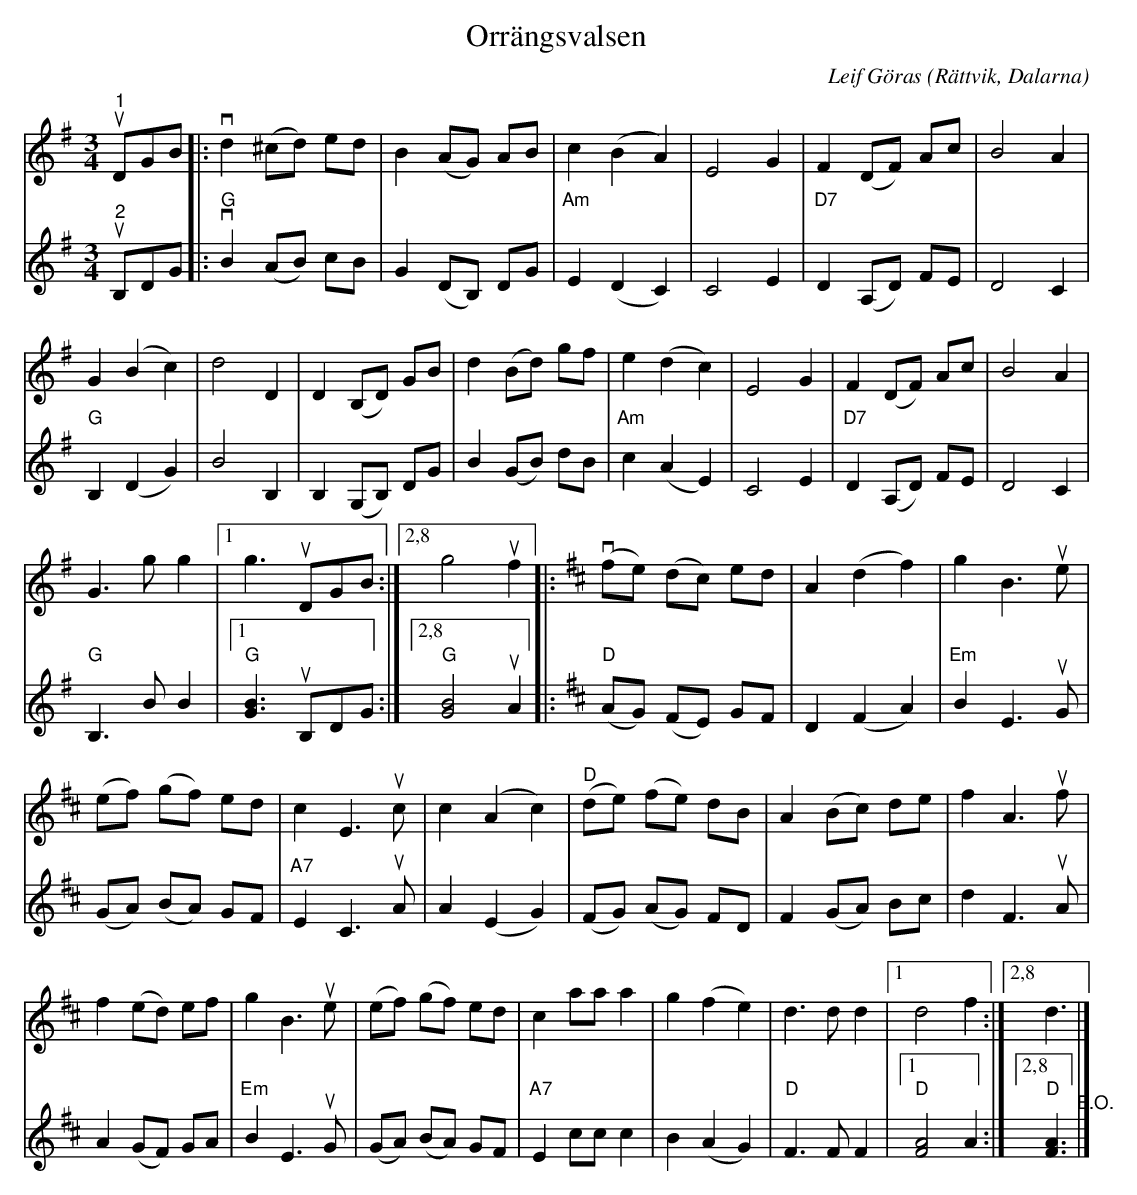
X:1
T:Orrängsvalsen
C:Leif Göras
O:Rättvik, Dalarna
L:1/8
M:3/4
K:G
V:1
"^1"u DGB |:v d2 (^cd) ed | B2 (AG) AB | c2 (B2 A2) | E4 G2 | F2 (DF) Ac | B4 A2 |
G2 (B2 c2) | d4 D2 | D2 (B,D) GB | d2 (Bd) gf | e2 (d2 c2) | E4 G2 | F2 (DF) Ac | B4 A2 |
G3 g g2 |1 g3u DGB :|2,8 g4u f2 |:[K:D]v (fe) (dc) ed | A2 (d2 f2) | g2 B3u e |
(ef) (gf) ed | c2 E3u c | c2 (A2 c2) |"D" (de) (fe) dB | A2 (Bc) de | f2 A3u f |
f2 (ed) ef | g2 B3u e | (ef) (gf) ed | c2 aa a2 | g2 (f2 e2) | d3 d d2 |1 d4 f2 :|2,8 d3 |]
V:2
"^2"u B,DG |:"G"v B2 (AB) cB | G2 (DB,) DG |"Am" E2 (D2 C2) | C4 E2 |"D7" D2 (A,D) FE |
D4 C2 |"G" B,2 (D2 G2) | B4 B,2 | B,2 (G,B,) DG | B2 (GB) dB |"Am" c2 (A2 E2) | C4 E2 |
"D7" D2 (A,D) FE | D4 C2 |"G" B,3 B B2 |1"G" [GB]3u B,DG :|2,8"G" [GB]4u A2 |:
[K:D]"D" (AG) (FE) GF | D2 (F2 A2) |"Em" B2 E3u G | (GA) (BA) GF |"A7" E2 C3u A |
A2 (E2 G2) | (FG) (AG) FD | F2 (GA) Bc | d2 F3u A | A2 (GF) GA |"Em" B2 E3u G |
(GA) (BA) GF |"A7" E2 cc c2 | B2 (A2 G2) |"D" F3 F F2 |1"D" [FA]4 A2 :|2,8"D" [FA]3"^B.O." |]
